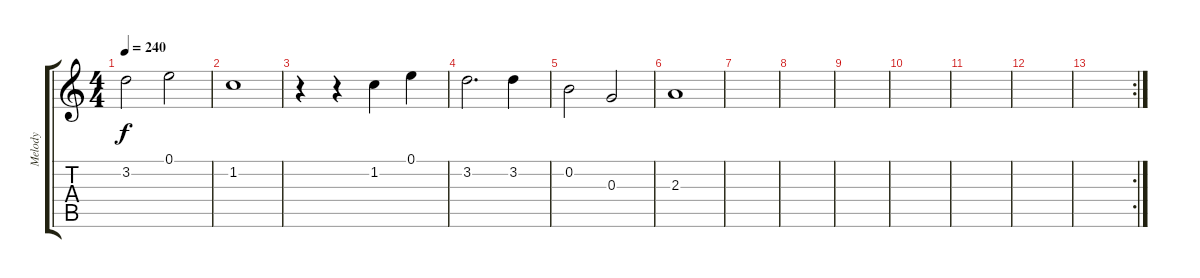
\track ("Melody" "Melody") {instrument acousticguitarnylon}
\staff {score tabs}
\tuning (E4 B3 G3 D3 A2 E2) {hide}
\ts (4 4)
\tempo 240
\clef g2
\ks c
3.2.2{dy f} 0.1.2 |
1.2.1 |
r.4 r.4 1.2.4 0.1.4 |
3.2.2{d} 3.2.4 |
0.2.2 0.3.2 |
2.3.1 |
|
|
|
|
|
|
\rc 2
